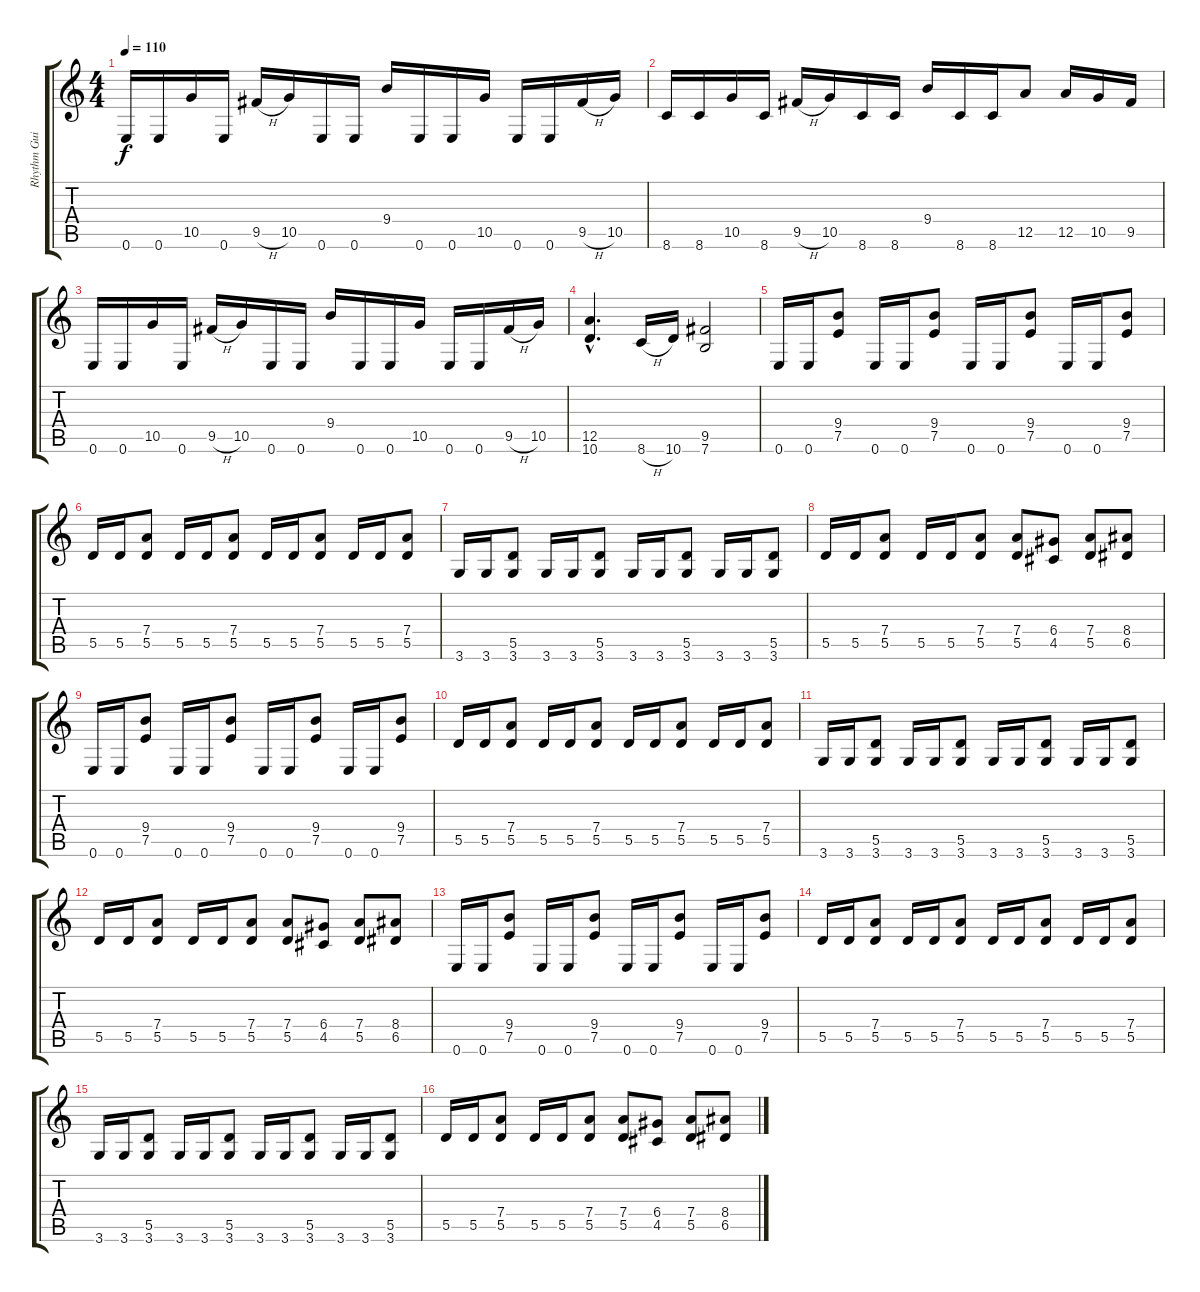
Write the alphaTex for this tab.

\track ("Rhythm Guitar" "Rhythm Gui") {instrument distortionguitar}
\staff {score tabs}
\tuning (E4 B3 G3 D3 A2 E2) {hide}
\ts (4 4)
\tempo 110
\clef g2
\ks c
0.6.16{dy f} 0.6.16 10.5.16 0.6.16 9.5{h}.16 10.5.16 0.6.16 0.6.16 9.4.16 0.6.16 0.6.16 10.5.16 0.6.16 0.6.16 9.5{h}.16 10.5.16 |
8.6.16 8.6.16 10.5.16 8.6.16 9.5{h}.16 10.5.16 8.6.16 8.6.16 9.4.16 8.6.16 8.6.16 12.5.8 12.5.16 10.5.16 9.5.16 |
0.6.16 0.6.16 10.5.16 0.6.16 9.5{h}.16 10.5.16 0.6.16 0.6.16 9.4.16 0.6.16 0.6.16 10.5.16 0.6.16 0.6.16 9.5{h}.16 10.5.16 |
(12.5{hac} 10.6{hac}).4{d} 8.6{h}.16 10.6.16 (9.5 7.6).2 |
0.6.16 0.6.16 (9.4 7.5).8 0.6.16 0.6.16 (9.4 7.5).8 0.6.16 0.6.16 (9.4 7.5).8 0.6.16 0.6.16 (9.4 7.5).8 |
5.5.16 5.5.16 (7.4 5.5).8 5.5.16 5.5.16 (7.4 5.5).8 5.5.16 5.5.16 (7.4 5.5).8 5.5.16 5.5.16 (7.4 5.5).8 |
3.6.16 3.6.16 (5.5 3.6).8 3.6.16 3.6.16 (5.5 3.6).8 3.6.16 3.6.16 (5.5 3.6).8 3.6.16 3.6.16 (5.5 3.6).8 |
5.5.16 5.5.16 (7.4 5.5).8 5.5.16 5.5.16 (7.4 5.5).8 (7.4 5.5).8 (6.4 4.5).8 (7.4 5.5).8 (8.4 6.5).8 |
0.6.16 0.6.16 (9.4 7.5).8 0.6.16 0.6.16 (9.4 7.5).8 0.6.16 0.6.16 (9.4 7.5).8 0.6.16 0.6.16 (9.4 7.5).8 |
5.5.16 5.5.16 (7.4 5.5).8 5.5.16 5.5.16 (7.4 5.5).8 5.5.16 5.5.16 (7.4 5.5).8 5.5.16 5.5.16 (7.4 5.5).8 |
3.6.16 3.6.16 (5.5 3.6).8 3.6.16 3.6.16 (5.5 3.6).8 3.6.16 3.6.16 (5.5 3.6).8 3.6.16 3.6.16 (5.5 3.6).8 |
5.5.16 5.5.16 (7.4 5.5).8 5.5.16 5.5.16 (7.4 5.5).8 (7.4 5.5).8 (6.4 4.5).8 (7.4 5.5).8 (8.4 6.5).8 |
0.6.16 0.6.16 (9.4 7.5).8 0.6.16 0.6.16 (9.4 7.5).8 0.6.16 0.6.16 (9.4 7.5).8 0.6.16 0.6.16 (9.4 7.5).8 |
5.5.16 5.5.16 (7.4 5.5).8 5.5.16 5.5.16 (7.4 5.5).8 5.5.16 5.5.16 (7.4 5.5).8 5.5.16 5.5.16 (7.4 5.5).8 |
3.6.16 3.6.16 (5.5 3.6).8 3.6.16 3.6.16 (5.5 3.6).8 3.6.16 3.6.16 (5.5 3.6).8 3.6.16 3.6.16 (5.5 3.6).8 |
5.5.16 5.5.16 (7.4 5.5).8 5.5.16 5.5.16 (7.4 5.5).8 (7.4 5.5).8 (6.4 4.5).8 (7.4 5.5).8 (8.4 6.5).8
